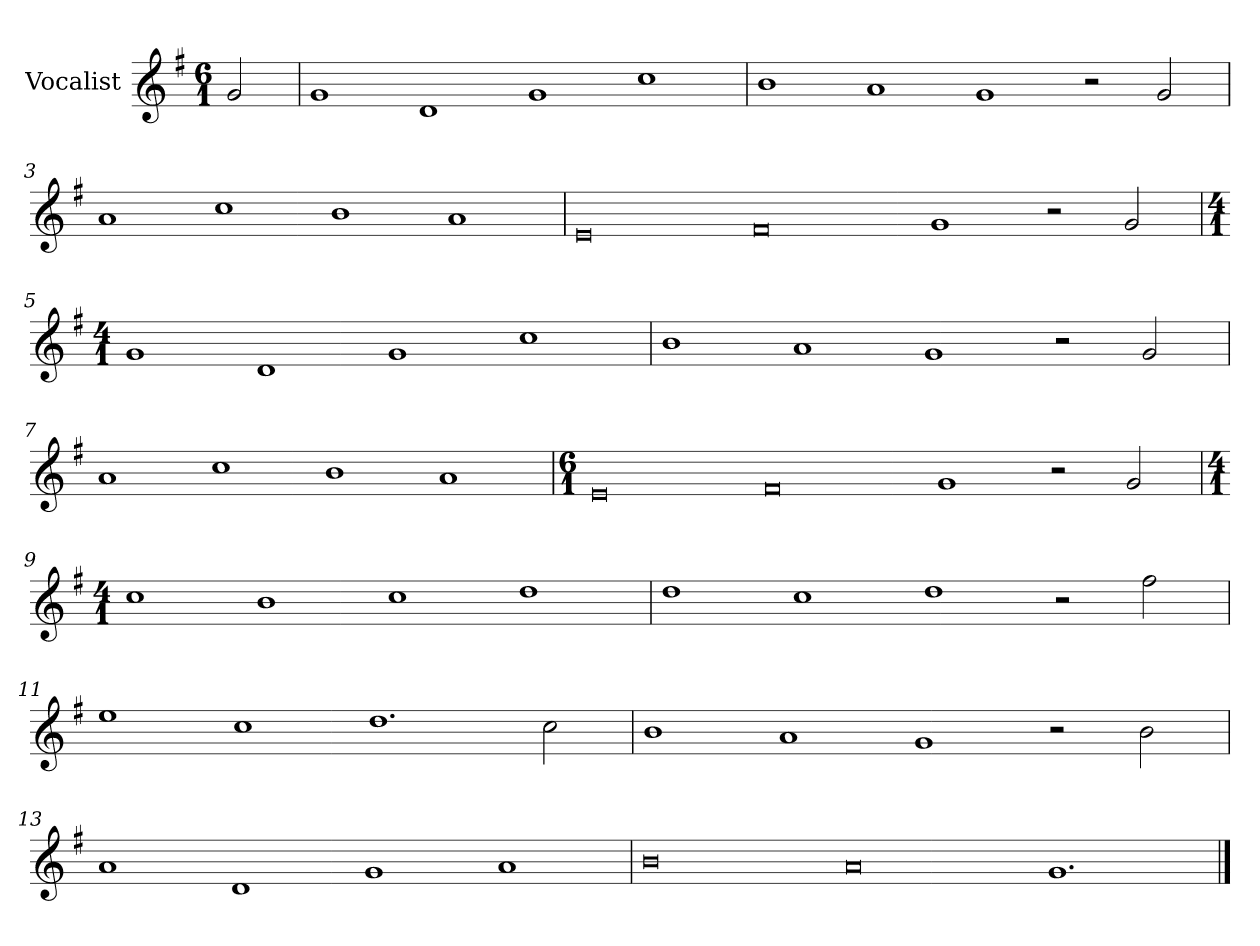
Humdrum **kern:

**kern
*part1
*staff1
*I"Vocalist
*k[f#]
*G:
*M6/1
=
2g
=1
1g
1d
1g
1cc
=2
1b
1a
1g
2r
2g
=3
1a
1cc
1b
1a
=4
0e
0f#
1g
2r
2g
=5
*M4/1
1g
1d
1g
1cc
=6
1b
1a
1g
2r
2g
=7
1a
1cc
1b
1a
=8
*M6/1
0e
0f#
1g
2r
2g
=9
*M4/1
1cc
1b
1cc
1dd
=10
1dd
1cc
1dd
2r
2ff#
=11
1ee
1cc
1.dd
2cc
=12
1b
1a
1g
2r
2b
=13
1a
1d
1g
1a
=14
0b
0a
1.g
==
*-
